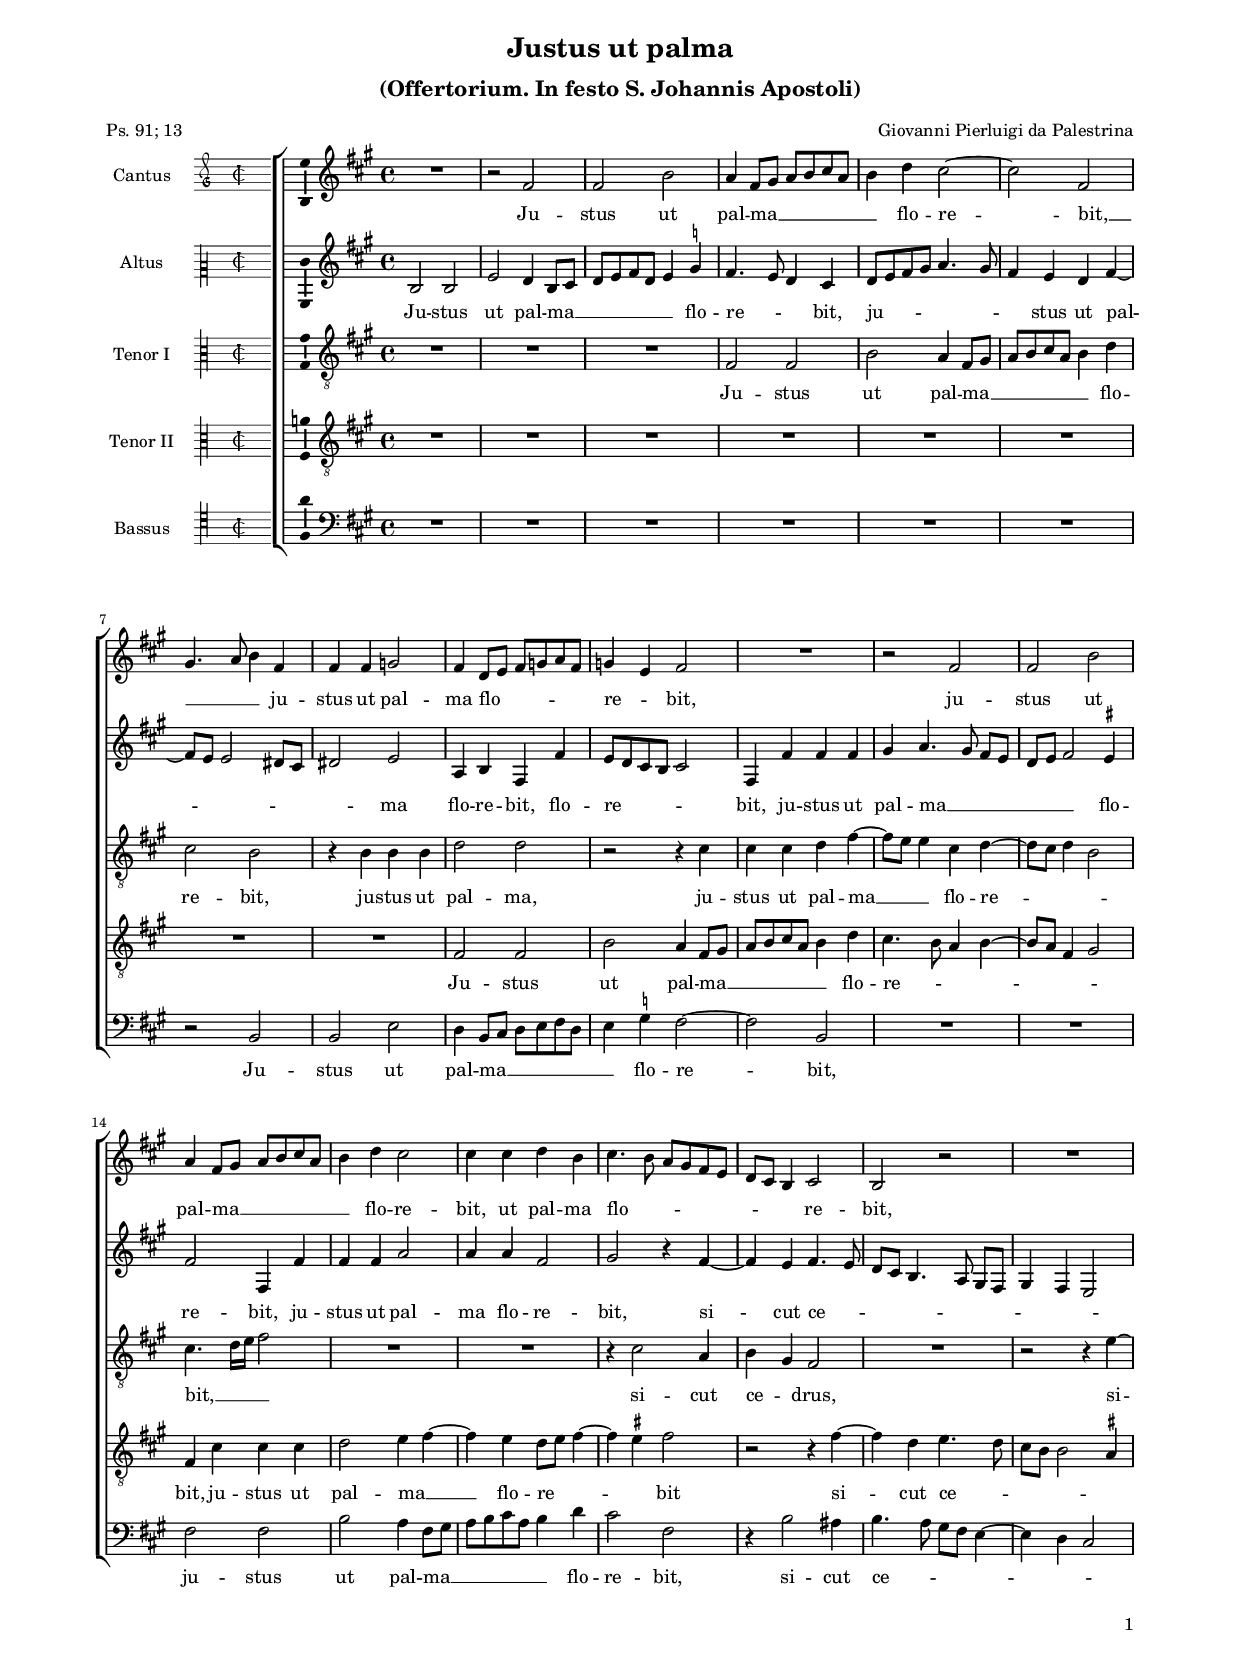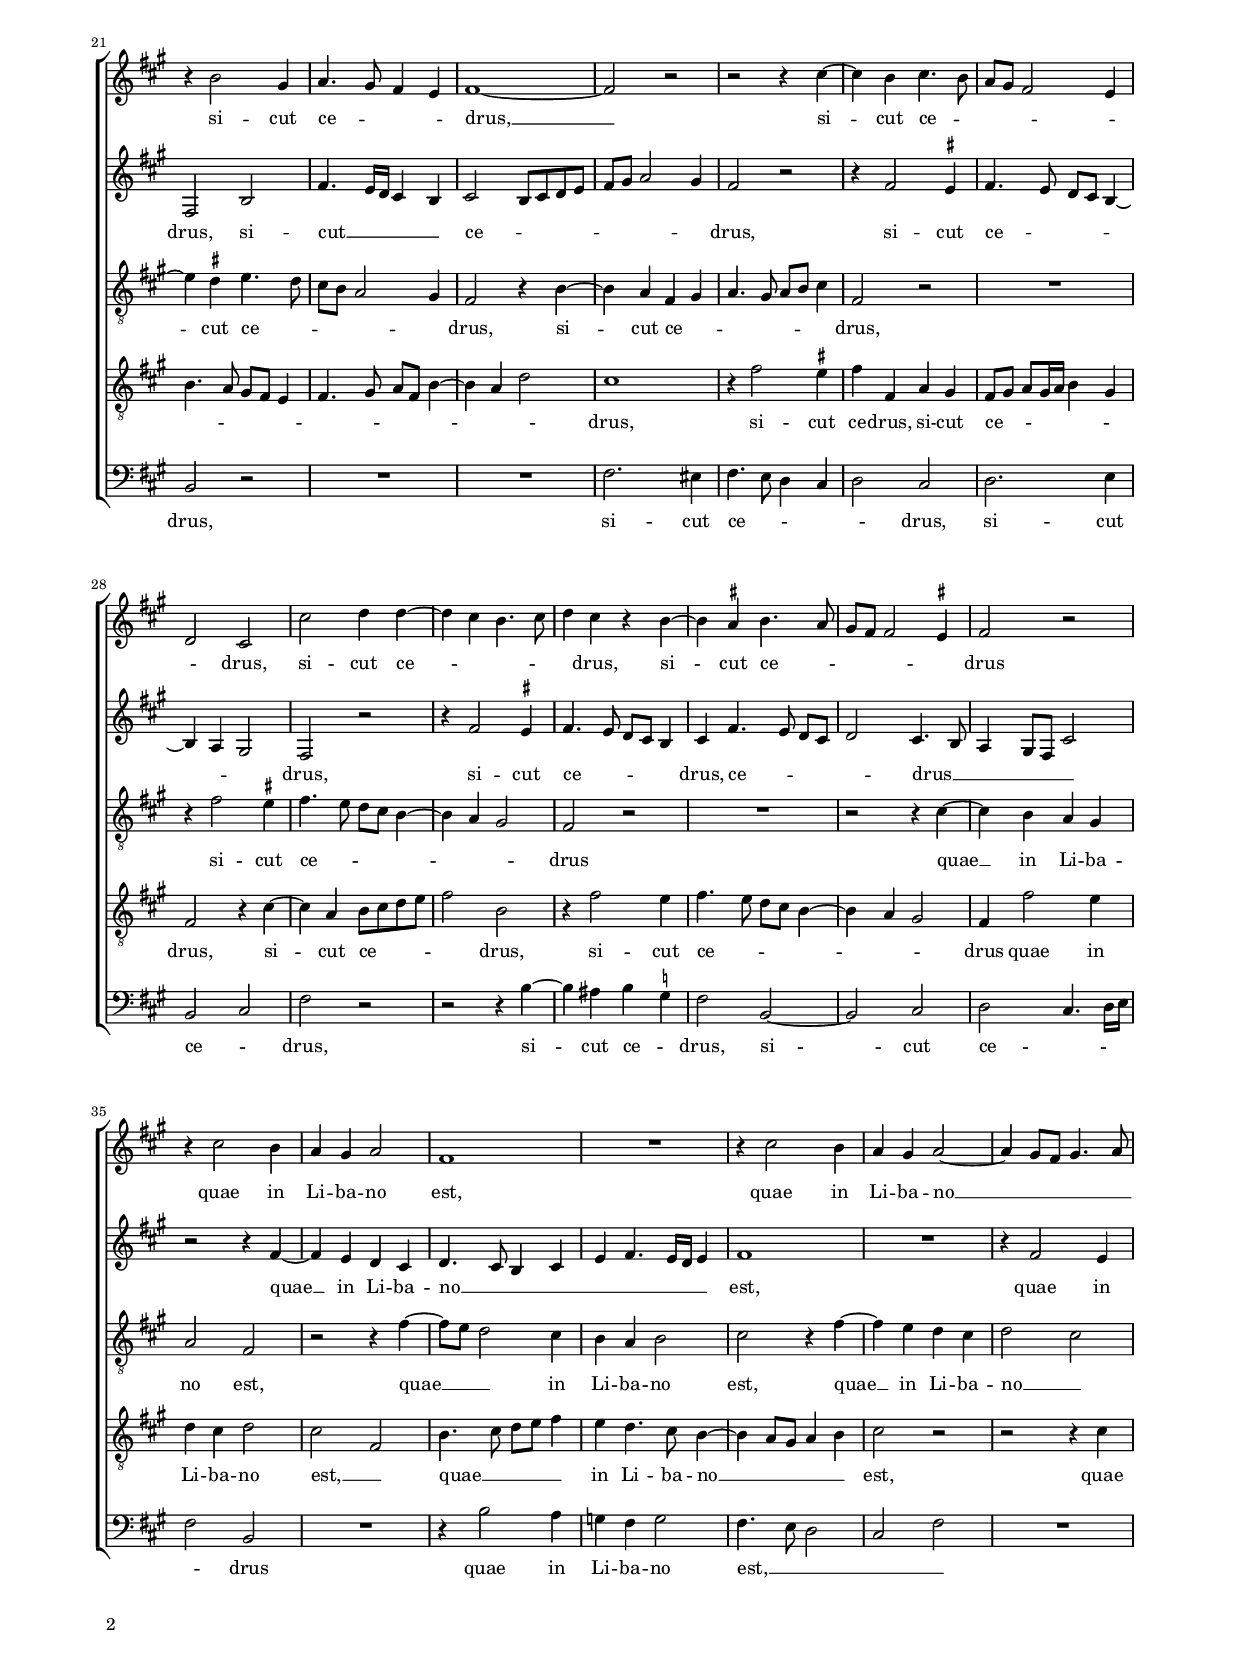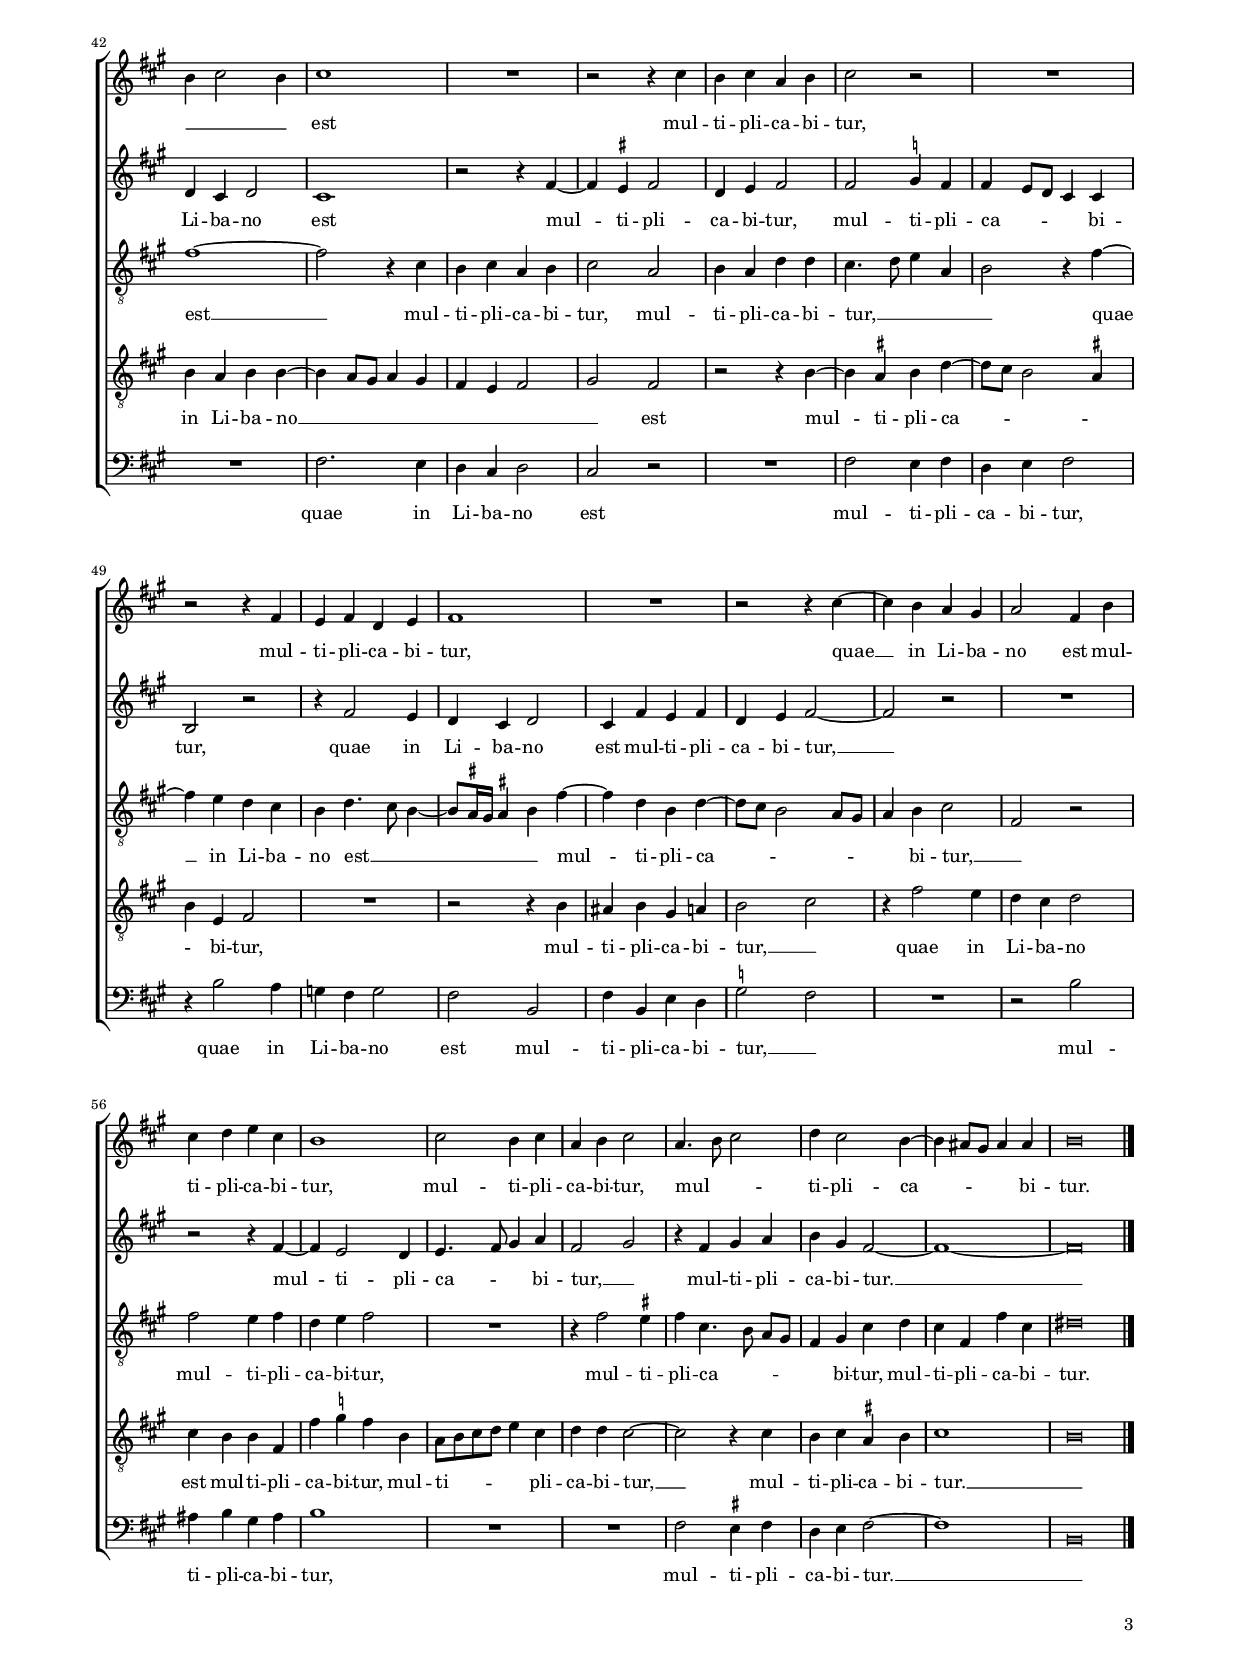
\header
{
  title="Justus ut palma"
  subtitle=\markup { \column { \vspace #0.5 \fontsize #1 "(Offertorium. In festo S. Johannis Apostoli)" \transparent "x" } }
  composer="Giovanni Pierluigi da Palestrina"
  poet="Ps. 91; 13"
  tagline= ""
}

\version "2.24.1"
\language deutsch
#(set-global-staff-size 15)
% #(set-default-paper-size "letter")
#(ly:set-option 'point-and-click #f)




	ficta = { \once \set suggestAccidentals = ##t }

	forget = #(define-music-function (music) (ly:music?) #{
		\accidentalStyle forget
		$music
		\accidentalStyle default
		#})


    
\paper
	{
	top-margin = 1.6 \cm
	bottom-margin = 1 \cm
	left-margin = 1.8 \cm
	right-margin = 1.8 \cm
	ragged-bottom = ##f
	ragged-last-bottom = ##f
	print-page-number = ##f
	system-system-spacing = #'((basic-distance . 17) (minimum-distance . 14) (padding . 5) (strechability . 150))
    oddFooterMarkup=\markup   \fill-line { "" \fromproperty #'page:page-number-string }
    evenFooterMarkup=\markup  \fill-line { \fromproperty #'page:page-number-string "" }
    last-bottom-spacing = #'((basic-distance . 12) (minimum-distance . 7) (padding . 4))
    systems-per-page = 3
%   page-count = 3
%	min-systems-per-page = 3
%	print-all-headers = ##t
%	print-first-page-number = ##t
%	first-page-number = 1
	}

	
global = {
	\key c \major
	\time 4/4
    \set Score.tempoHideNote = ##t
    \tempo 4 = 100
    \skip 1*62
    \set Score.measureLength = #(ly:make-moment 2/1)
    \skip 1*2 \bar "|."
	}
    

incipitcantus = \relative c' {
    \time 2/2
    \clef "petrucci-g2"
    \key c \major
    }
    
incipitcantusVoice = <<
    \new MensuralVoice <<
        { s1 \noBreak }
        \incipitcantus
    >>
    >>
    
    
incipitaltus = \relative c' {
    \time 2/2
    \clef "petrucci-c2"
    \key c \major
    s4 \bar ""
    }
    
incipitaltusVoice = <<
    \new MensuralVoice <<
        { s1 \noBreak }
        \incipitaltus
    >>
    >>
    
incipittenor = \relative c' {
    \time 2/2
    \clef "petrucci-c3"
    \key c \major
    }
    
incipittenorVoice = <<
    \new MensuralVoice <<
        { s1 \noBreak }
        \incipittenor
    >>
    >>
    
incipitquintus = \relative c' {
    \time 2/2
    \clef "petrucci-c3"
    \key c \major
    }
    
incipitquintusVoice = <<
    \new MensuralVoice <<
        { s1 \noBreak }
        \incipitquintus
    >>
    >>
    
    
incipitbassus= \relative c {
    \time 2/2
    \clef "petrucci-c4"
    \key c \major
    }
    
incipitbassusVoice = <<
    \new MensuralVoice <<
        { s1 \noBreak }
        \incipitbassus
    >>
    >>


cantus =  \relative c''
	{
	R1
	r2 a
	a2 d
	c4 a8 h c d e c
%5
	d4 f e2~ |
	e2 a,
	h4. c8 d4 a
	a4 a b2
	a4 f8 g a b c a
%10
	b4 g a2 |
	R1
	r2 a
	a2 d
	c4 a8 h c d e c
%15
	d4 f e2 |
	e4 e f d
	e4. d8 c h a g
	f8 e d4 e2
	d2 r
%20
	R1 |
	r4 d'2 h4
	c4. h8 a4 g
	a1~
	a2 r
%25
	r2 r4 e'~ |
	e4 d e4. d8
	c8 h a2 g4
	f2 e
	e'2 f4 f~
%30
	f4 e d4. e8 |
	f4 e r d~
	d4 \ficta cis d4. \forget c8
	h8 a a2 \ficta gis4
	a2 r
%35
	r4 e'2 d4 |
	c4 h c2
	a1
	R1
	r4 e'2 d4
%40
	c4 h c2~ |
	c4 h8 a h4. c8
	d4 e2 d4
	e1
	R1
%45
	r2 r4 e |
	d4 e c d
	e2 r
	R1
	r2 r4 a,
%50
	g4 a f g |
	a1
	R1
	r2 r4 e'~
	e4 d c h
%55
	c2 a4 d |
	e4 f g e
	d1
	e2 d4 e
	c4 d e2
%60
	c4. d8 e2 |
	f4 e2 d4~
	d4 cis8 h cis4 cis
	d\breve |
	}


altus =  \relative c'
	{
	d2 d
	g2 f4 d8 e
	f8 g a f g4 \ficta b
	a4. g8 f4 e
%5
	f8 g a h c4. h8 |
	a4 g f a~
	a8 g g2 fis8 e
	fis2 g
	c,4 d a a'
%10
	g8 f e d e2 |
	a,4 a' a a
	h4 c4. h8 a[ g]
	f8 g a2 \ficta gis4
	a2 a,4 a'
%15
	a4 a c2 |
	c4 c a2
	h2 r4 a~
	a4 g a4. g8
	f8 e d4. c8 h[ a]
%20
	h4 a g2 |
	a2 d
	a'4. g16 f e4 d
	e2 d8 e f g
	a8 h c2 h4
%25
	a2 r |
	r4 a2 \ficta gis4
	a4. g8 f[ e] d4~
	d4 c h2
	a2 r
%30
	r4 a'2 \ficta gis4 |
	a4. g8 f[ e] d4
	e4 a4. g8 f[ e]
	f2 e4. d8
	c4 h8 a e'2
%35
	r2 r4 a~ |
	a4 g f e
	f4. e8 d4 e
	g4 a4. g16 f g4
	a1
%40
	R1 |
	r4 a2 g4
	f4 e f2
	e1
	r2 r4 a~
%45
	a4 \ficta gis a2 |
	f4 g a2
	a2 \ficta b4 a
	a4 g8 f e4 e
	d2 r
%50
	r4 a'2 g4 |
	f4 e f2
	e4 a g a
	f4 g a2~
	a2 r
%55
	R1 |
	r2 r4 a~
	a4 g2 f4
	g4. a8 h4 c
	a2 h
%60
	r4 a h c |
	d4 h a2~
	a1~
	a\breve |
	}


tenor =  \relative c'
	{
	R1
	R1
	R1
	a2 a
%5
	d2 c4 a8 h |
	c8 d e c d4 f
	e2 d
	r4 d d d
	f2 f
%10
	r2 r4 e |
	e4 e f a~
	a8 g g4 e f~
	f8 e f4 d2
	e4. f16 g a2
%15
	R1 |
	R1
	r4 e2 c4
	d4 h a2
	R1
%20
	r2 r4 g'~ |
	g4 \ficta fis g4. \forget f8
	e8 d c2 h4
	a2 r4 d~
	d4 c a h
%25
	c4. h8 c8 d e4 |
	a,2 r
	R1
	r4 a'2 \ficta gis4
	a4. g8 f[ e] d4~
%30
	d4 c h2 |
	a2 r
	R1
	r2 r4 e'~
	e4 d c h
%35
	c2 a |
	r2 r4 a'~
	a8 g f2 e4
	d4 c d2
	e2 r4 a~
%40
	a4 g f e |
	f2 e
	a1~
	a2 r4 e
	d4 e c d
%45
	e2 c |
	d4 c f f
	e4. f8 g4 c,
	d2 r4 a'~
	a4 g f e
%50
	d4 f4. e8 d4~ |
	d8 \ficta cis16 h \ficta cis!4 d a'~
	a4 f d f~
	f8 e d2 c8 h
	c4 d e2
%55
	a,2 r |
	a'2 g4 a
	f4 g a2
	R1
	r4 a2 \ficta gis4
%60
	a4 e4. d8 c[ h] |
	a4 h e f
	e4 a, a' e
	fis\breve |
	}


quintus  =  \relative c'
	{
	R1
	R1
	R1
	R1
%5
	R1 |
	R1
	R1
	R1
	a2 a
%10
	d2 c4 a8 h |
	c8 d e c d4 f
	e4. d8 c4 d~
	d8 c a4 h2
	a4 e' e e
%15
	f2 g4 a~ |
	a4 g f8 g a4~
	a4 \ficta gis a2
	r2 r4 a~
	a4 f g4. f8
%20
	e8 d d2 \ficta cis4 |
	d4. c8 h[ a] g4
	a4. h8 c[ a] d4~
	d4 c f2
	e1
%25
	r4 a2 \ficta gis4 |
	a4 a, c h
	a8 h c[ h16 c] d4 h
	a2 r4 e'~
	e4 c d8 e f g
%30
	a2 d, |
	r4 a'2 g4
	a4. g8 f[ e] d4~
	d4 c h2
	a4 a'2 g4
%35
	f4 e f2 |
	e2 a,
	d4. e8 f[ g] a4
	g4 f4. e8 d4~
	d4 c8 h c4 d
%40
	e2 r |
	r2 r4 e
	d4 c d d~
	d4 c8 h c4 h
	a4 g a2
%45
	h2 a |
	r2 r4 d~
	d4 \ficta cis d f~
	f8 e d2 \ficta cis4
	d4 g, a2
%50
	R1 |
	r2 r4 d
	cis4 d h c
	d2 e
	r4 a2 g4
%55
	f4 e f2 |
	e4 d d a
	a'4 \ficta b a d,
	c8 d e f g4 e
	f4 f e2~
%60
	e2 r4 e |
	d4 e\ficta cis d
	e1
	d\breve |
	}


bassus  =  \relative c
	{
	R1
	R1
	R1
	R1
%5
	R1 |
	R1
	r2 d
	d2 g
	f4 d8 e f g a f
%10
	g4 \ficta b a2~ |
	a2 d,
	R1
	R1
	a'2 a
%15
	d2 c4 a8 h |
	c8 d e c d4 f
	e2 a,
	r4 d2 cis4
	d4. c8 h[ a] g4~
%20
	g4 f e2 |
	d2 r
	R1
	R1
	a'2. gis4
%25
	a4. g8 f4 e |
	f2 e
	f2. g4
	d2 e
	a2 r
%30
	r2 r4 d~ |
	d4 cis d \ficta b
	a2 d,~
	d2 e
	f2 e4. f16 g
%35
	a2 d, |
	R1
	r4 d'2 c4
	b4 a b2
	a4. g8 f2
%40
	e2 a |
	R1
	R1
	a2. g4
	f4 e f2
%45
	e2 r |
	R1
	a2 g4 a
	f4 g a2
	r4 d2 c4
%50
	b4 a b2 |
	a2 d,
	a'4 d, g f
	\ficta b2 a
	R1
%55
	r2 d |
	cis4 d h cis
	d1
	R1
	R1
%60
	a2 \ficta gis4 a |
	f4 g a2~
	a1
	d,\breve |
	}


lyricscantus = \lyricmode {
	Ju -- stus ut pal -- ma __ _ _ _ _ _ _ flo -- re -- bit, __ _ _ _
    ju -- stus ut pal -- ma flo -- _ _ _ _ _ re -- _ bit,
    ju -- stus ut pal -- ma __ _ _ _ _ _ _ flo -- re -- bit,
    ut pal -- ma flo -- _ _ _ _ _ _ _ _ re -- bit,
    si -- cut ce -- _ _ _ drus, __
    si -- cut ce -- _ _ _ _ _ _ drus,
    si -- cut ce -- _ _ _ _ drus,
    si -- cut ce -- _ _ _ _ _ drus
    quae in Li -- ba -- no est,
    quae in Li -- ba -- no __ _ _ _ _ _ _ _ est
    mul -- ti -- pli -- ca -- bi -- tur,
    mul -- ti -- pli -- ca -- bi -- tur,
    quae __ in Li -- ba -- no est
    mul -- ti -- pli -- ca -- bi -- tur,
    mul -- ti -- pli -- ca -- bi -- tur,
    mul -- _ _ ti -- pli -- ca -- _ _ _ bi -- tur.
	}


lyricsaltus = \lyricmode {
	Ju -- stus ut pal -- ma __ _ _ _ _ _ _ flo -- re -- _ _ bit,
    ju -- _ _ _ _ _ _ stus ut pal -- _ _ _ _ _ ma flo -- re -- bit,
    flo -- re -- _ _ _ _ bit,
    ju -- stus ut pal -- ma __ _ _ _ _ _ _ flo -- re -- bit,
    ju -- stus ut pal -- ma flo -- re -- bit,
    si -- cut ce -- _ _ _ _ _ _ _ _ _ _ drus,
    si -- cut __ _ _ _ _ ce -- _ _ _ _ _ _ _ _ drus,
    si -- cut ce -- _ _ _ _ _ _ drus,
    si -- cut ce -- _ _ _ _ drus,
    ce -- _ _ _ _ drus __ _ _ _ _ _
    quae __ in Li -- ba -- no __ _ _ _ _ _ _ _ _ est,
    quae in Li -- ba -- no est
    mul -- ti -- pli -- ca -- bi -- tur,
    mul -- ti -- pli -- ca -- _ _ _ bi -- tur,
    quae in Li -- ba -- no est
    mul -- ti -- pli -- ca -- bi -- tur, __
    mul -- ti -- pli -- ca -- _ _ bi -- tur, __ _
    mul -- ti -- pli -- ca -- bi -- tur. __
	}


lyricstenor = \lyricmode {
	Ju -- stus ut pal -- ma __ _ _ _ _ _ _ flo -- re -- bit,
    ju -- stus ut pal -- ma,
    ju -- stus ut pal -- ma __ _ _ flo -- re -- _ _ _ bit, __ _ _ _
    si -- cut ce -- _ drus,
    si -- cut ce -- _ _ _ _ _ drus,
    si -- cut ce -- _ _ _ _ _ _ drus,
    si -- cut ce -- _ _ _ _ _ _ drus
    quae __ in Li -- ba -- no est,
    quae __ _ _ in Li -- ba -- no est,
    quae __ in Li -- ba -- no __ _ est __
    mul -- ti -- pli -- ca -- bi -- tur,
    mul -- ti -- pli -- ca -- bi -- tur, __ _ _ _ _
    quae __ in Li -- ba -- no est __ _ _ _ _ _ _
    mul -- ti -- pli -- ca -- _ _ _ _ _ bi -- tur, __ _
    mul -- ti -- pli -- ca -- bi -- tur,
    mul -- ti -- pli -- ca -- _ _ _ _ bi -- tur,
    mul -- ti -- pli -- ca -- bi -- tur.
	}


lyricsquintus = \lyricmode {
	Ju -- stus ut pal -- ma __ _ _ _ _ _ _ flo -- re -- _ _ _ _ _ _ bit,
    ju -- stus ut pal -- ma __ _ flo -- re -- _ _ _ bit
    si -- cut ce -- _ _ _ _ _ _ _ _ _ _ _ _ _ _ _ _ _ drus,
    si -- cut ce -- drus,
    si -- cut ce -- _ _ _ _ _ _ drus,
    si -- cut ce -- _ _ _ _ drus,
    si -- cut ce -- _ _ _ _ _ _ drus
    quae in Li -- ba -- no est, __ _
    quae __ _ _ _ _ in Li -- ba -- no __ _ _ _ _ est,
    quae in Li -- ba -- no __ _ _ _ _ _ _ _ _ est
    mul -- ti -- pli -- ca -- _ _ _ _ bi -- tur,
    mul -- ti -- pli -- ca -- bi -- tur, __ _
    quae in Li -- ba -- no est
    mul -- ti -- pli -- ca -- bi -- tur,
    mul -- ti -- _ _ _ _ pli -- ca -- bi -- tur, __
    mul -- ti -- pli -- ca -- bi -- tur. __ _
	}


lyricsbassus = \lyricmode {
	Ju -- stus ut pal -- ma __ _ _ _ _ _ _ flo -- re -- bit,
    ju -- stus ut pal -- ma __ _ _ _ _ _ _ flo -- re -- bit,
    si -- cut ce -- _ _ _ _ _ _ drus,
    si -- cut ce -- _ _ _ _ drus,
    si -- cut ce -- _ drus,
    si -- cut ce -- _ drus,
    si -- cut ce -- _ _ _ _ drus
    quae in Li -- ba -- no est, __ _ _ _ _
    quae in Li -- ba -- no est
    mul -- ti -- pli -- ca -- bi -- tur,
    quae in Li -- ba -- no est
    mul -- ti -- pli -- ca -- bi -- tur, __ _
    mul -- ti -- pli -- ca -- bi -- tur,
    mul -- ti -- pli -- ca -- bi -- tur. __ _
	}


\score
{  
    \transpose c a, {
	\new ChoirStaff \with { \override StaffGrouper.staff-staff-spacing.basic-distance = #12 }
	<<

	\new Staff << \global
	\new Voice="v1" {
		\set Staff.instrumentName="Cantus"
        \incipit \incipitcantusVoice
%		\set Staff.instrumentName= "S"
		\set Staff.midiInstrument = "reed organ"
		\clef violin
		\cantus }
	\new Lyrics \lyricsto "v1" {\lyricscantus }
	>>


	\new Staff << \global
	\new Voice="v2" {
		\set Staff.instrumentName="Altus"
        \incipit \incipitaltusVoice
%		\set Staff.instrumentName= "A"
		\set Staff.midiInstrument = "reed organ"
		\clef violin % "G_8"
		\altus}
	\new Lyrics \lyricsto "v2" {\lyricsaltus }
	>>


	\new Staff << \global
	\new Voice="v3" {
		\set Staff.instrumentName="Tenor I"
        \incipit \incipittenorVoice
%		\set Staff.instrumentName= "T"
		\set Staff.midiInstrument = "reed organ"
		\clef "G_8"
		\tenor }
	\new Lyrics \lyricsto "v3" {\lyricstenor }
	>>


	\new Staff << \global
	\new Voice="v5" {
		\set Staff.instrumentName="Tenor II"
        \incipit \incipitquintusVoice
%		\set Staff.instrumentName= "Q"
		\set Staff.midiInstrument = "reed organ"
		\clef "G_8"
		\quintus}
	\new Lyrics \lyricsto "v5" {\lyricsquintus }
	>>


	\new Staff << \global
	\new Voice="v4" {
		\set Staff.instrumentName="Bassus"
        \incipit \incipitbassusVoice
%		\set Staff.instrumentName= "B"
		\set Staff.midiInstrument = "reed organ"
		\clef bass 
		\bassus }
	\new Lyrics \lyricsto "v4" {\lyricsbassus}
	>>

	>>
	} % transpose

	\layout
	{
	indent = 3\cm
    incipit-width = 1.3 \cm
	\context { \Lyrics \override VerticalAxisGroup.nonstaff-relatedstaff-spacing.padding = #1.4 }
%	\context { \Lyrics \override LyricText.font-size = #1 }
	\context { \Staff \override TimeSignature.break-visibility = #end-of-line-invisible }
	\context { \Staff \consists "Ambitus_engraver" }
%	\context { \Voice \override Slur.transparent = ##t }
	\context { \Score \override BarNumber.padding = #2 }
	\context { \Voice \override NoteHead.style = #'baroque }
	}

\midi
	{    	
	}

}


% EOF
